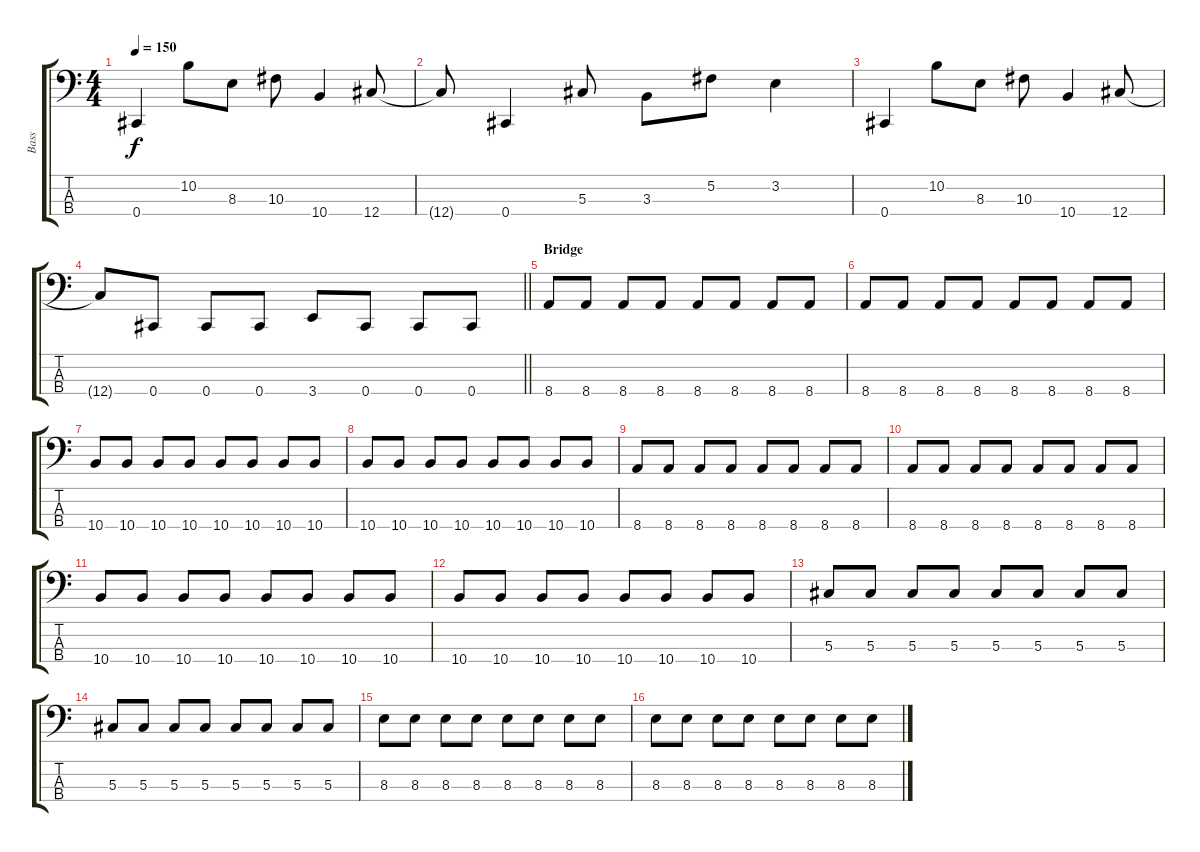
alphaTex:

\track ("Bass" "Bass") {instrument electricbasspick}
\staff {score tabs}
\tuning (Gb2 Db2 Ab1 Db1) {hide}
\ts (4 4)
\tempo 150
\clef f4
\ks c
0.4.4{dy f} 10.2.8 8.3.8 10.3.8 10.4.4 12.4.8 |
12.4{t}.8 0.4.4 5.3.8 3.3.8 5.2.8 3.2.4 |
0.4.4 10.2.8 8.3.8 10.3.8 10.4.4 12.4.8 |
\barLineRight lightlight
12.4{t}.8 0.4.8 0.4.8 0.4.8 3.4.8 0.4.8 0.4.8 0.4.8 |
\section ("" "Bridge")
8.4.8 8.4.8 8.4.8 8.4.8 8.4.8 8.4.8 8.4.8 8.4.8 |
8.4.8 8.4.8 8.4.8 8.4.8 8.4.8 8.4.8 8.4.8 8.4.8 |
10.4.8 10.4.8 10.4.8 10.4.8 10.4.8 10.4.8 10.4.8 10.4.8 |
10.4.8 10.4.8 10.4.8 10.4.8 10.4.8 10.4.8 10.4.8 10.4.8 |
8.4.8 8.4.8 8.4.8 8.4.8 8.4.8 8.4.8 8.4.8 8.4.8 |
8.4.8 8.4.8 8.4.8 8.4.8 8.4.8 8.4.8 8.4.8 8.4.8 |
10.4.8 10.4.8 10.4.8 10.4.8 10.4.8 10.4.8 10.4.8 10.4.8 |
10.4.8 10.4.8 10.4.8 10.4.8 10.4.8 10.4.8 10.4.8 10.4.8 |
5.3.8 5.3.8 5.3.8 5.3.8 5.3.8 5.3.8 5.3.8 5.3.8 |
5.3.8 5.3.8 5.3.8 5.3.8 5.3.8 5.3.8 5.3.8 5.3.8 |
8.3.8 8.3.8 8.3.8 8.3.8 8.3.8 8.3.8 8.3.8 8.3.8 |
8.3.8 8.3.8 8.3.8 8.3.8 8.3.8 8.3.8 8.3.8 8.3.8
